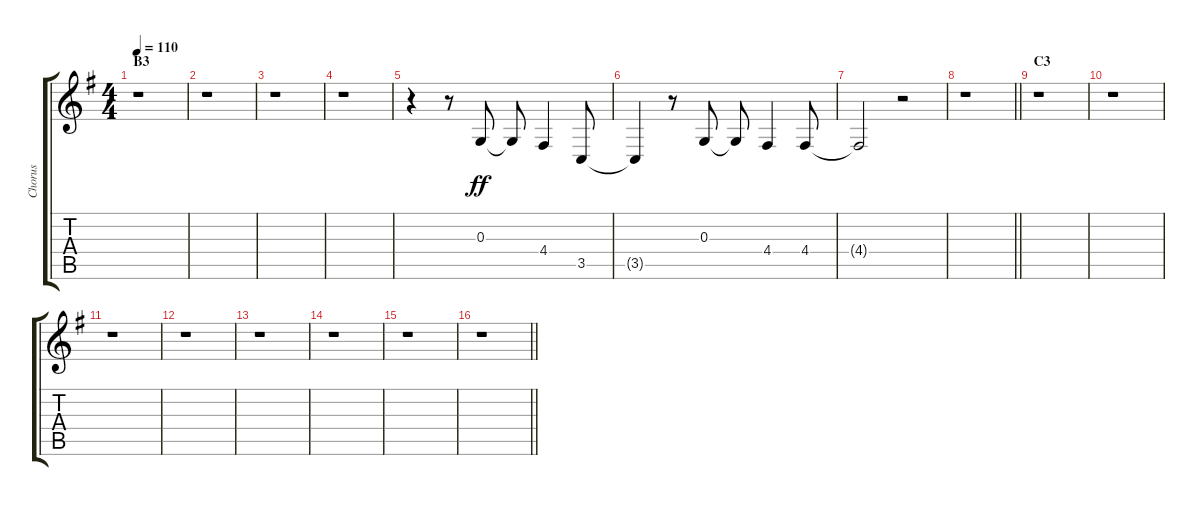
\track ("Chorus" "Chorus") {instrument voiceoohs}
\staff {score tabs}
\tuning (E4 B3 G3 D3 A2 E2) {hide}
\ts (4 4)
\section ("" "B3")
\tempo 110
\clef g2
\ks g
r.1{dy ff} |
r.1 |
r.1 |
r.1 |
r.4 r.8 0.3.8 0.3{t}.8 4.4.4 3.5.8 |
3.5{t}.4 r.8 0.3.8 0.3{t}.8 4.4.4 4.4.8 |
4.4{t}.2 r.2 |
\barLineRight lightlight
r.1 |
\section ("" "C3")
r.1 |
r.1 |
r.1 |
r.1 |
r.1 |
r.1 |
r.1 |
\barLineRight lightlight
r.1
